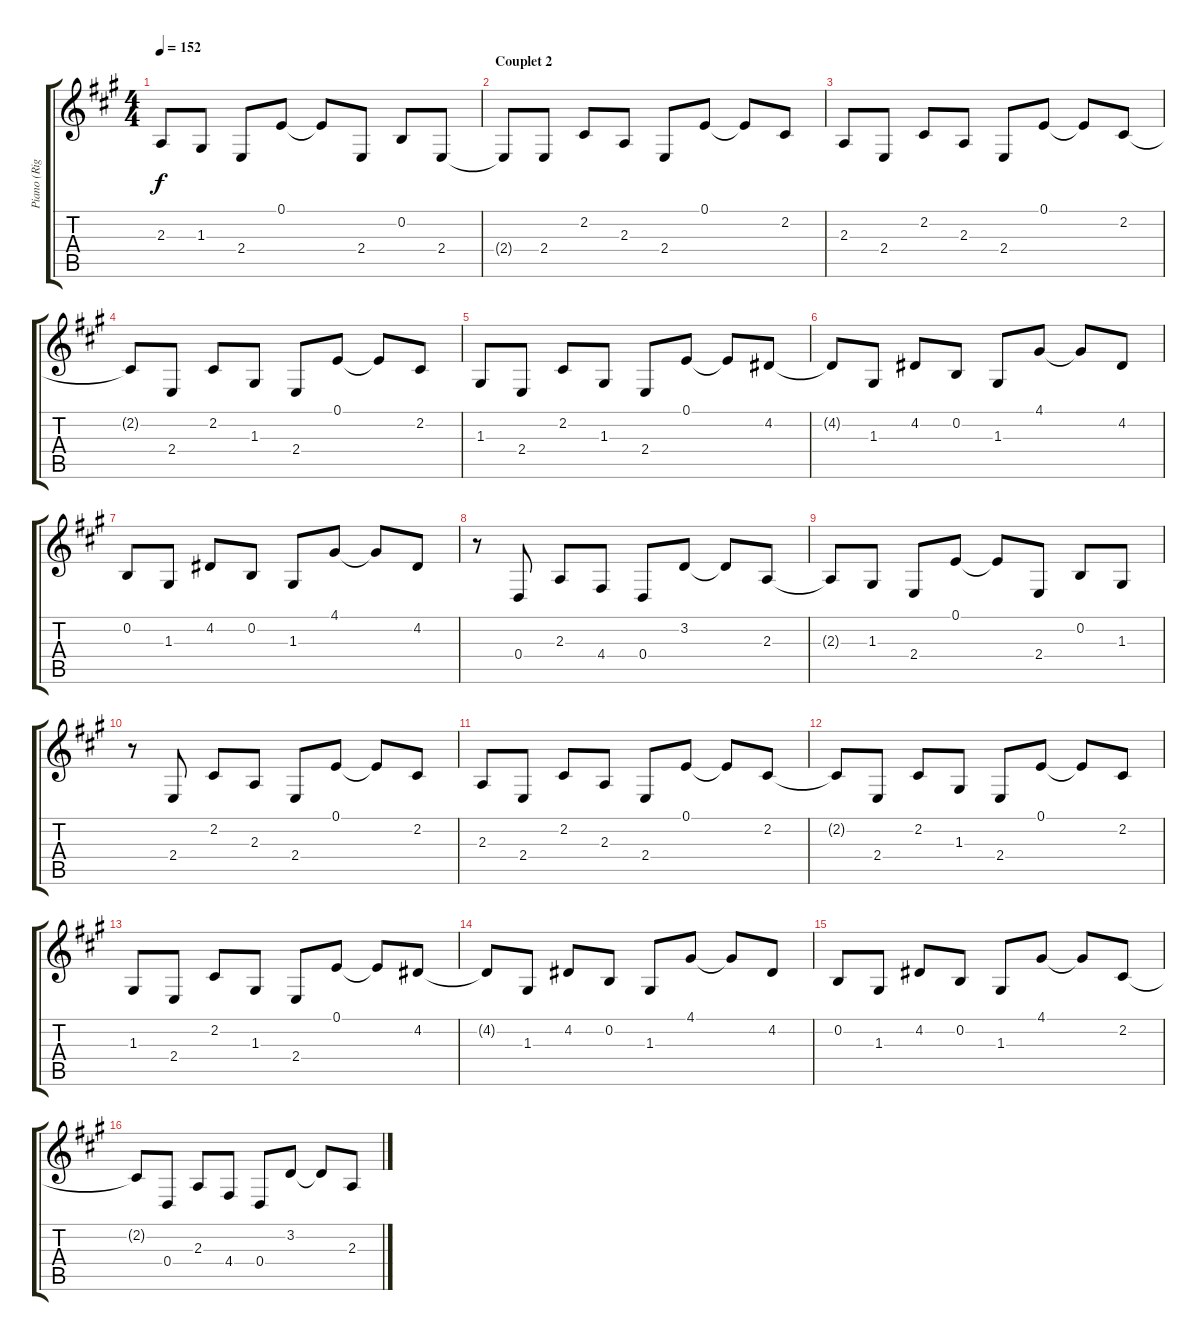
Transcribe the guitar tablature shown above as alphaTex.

\track ("Piano (Right Hand)" "Piano (Rig") {instrument acousticgrandpiano}
\staff {score tabs}
\tuning (E4 B3 G3 D3 A2 E2) {hide}
\ts (4 4)
\tempo 152
\clef g2
\ks a
2.3{t}.8{dy f} 1.3.8 2.4.8 0.1.8 0.1{t}.8 2.4.8 0.2.8 2.4.8 |
\section ("" "Couplet 2")
2.4{t}.8 2.4.8 2.2.8 2.3.8 2.4.8 0.1.8 0.1{t}.8 2.2.8 |
2.3.8 2.4.8 2.2.8 2.3.8 2.4.8 0.1.8 0.1{t}.8 2.2.8 |
2.2{t}.8 2.4.8 2.2.8 1.3.8 2.4.8 0.1.8 0.1{t}.8 2.2.8 |
1.3.8 2.4.8 2.2.8 1.3.8 2.4.8 0.1.8 0.1{t}.8 4.2.8 |
4.2{t}.8 1.3.8 4.2.8 0.2.8 1.3.8 4.1.8 4.1{t}.8 4.2.8 |
0.2.8 1.3.8 4.2.8 0.2.8 1.3.8 4.1.8 4.1{t}.8 4.2.8 |
r.8 0.4.8 2.3.8 4.4.8 0.4.8 3.2.8 3.2{t}.8 2.3.8 |
2.3{t}.8 1.3.8 2.4.8 0.1.8 0.1{t}.8 2.4.8 0.2.8 1.3.8 |
r.8 2.4.8 2.2.8 2.3.8 2.4.8 0.1.8 0.1{t}.8 2.2.8 |
2.3.8 2.4.8 2.2.8 2.3.8 2.4.8 0.1.8 0.1{t}.8 2.2.8 |
2.2{t}.8 2.4.8 2.2.8 1.3.8 2.4.8 0.1.8 0.1{t}.8 2.2.8 |
1.3.8 2.4.8 2.2.8 1.3.8 2.4.8 0.1.8 0.1{t}.8 4.2.8 |
4.2{t}.8 1.3.8 4.2.8 0.2.8 1.3.8 4.1.8 4.1{t}.8 4.2.8 |
0.2.8 1.3.8 4.2.8 0.2.8 1.3.8 4.1.8 4.1{t}.8 2.2.8 |
2.2{t}.8 0.4.8 2.3.8 4.4.8 0.4.8 3.2.8 3.2{t}.8 2.3.8
